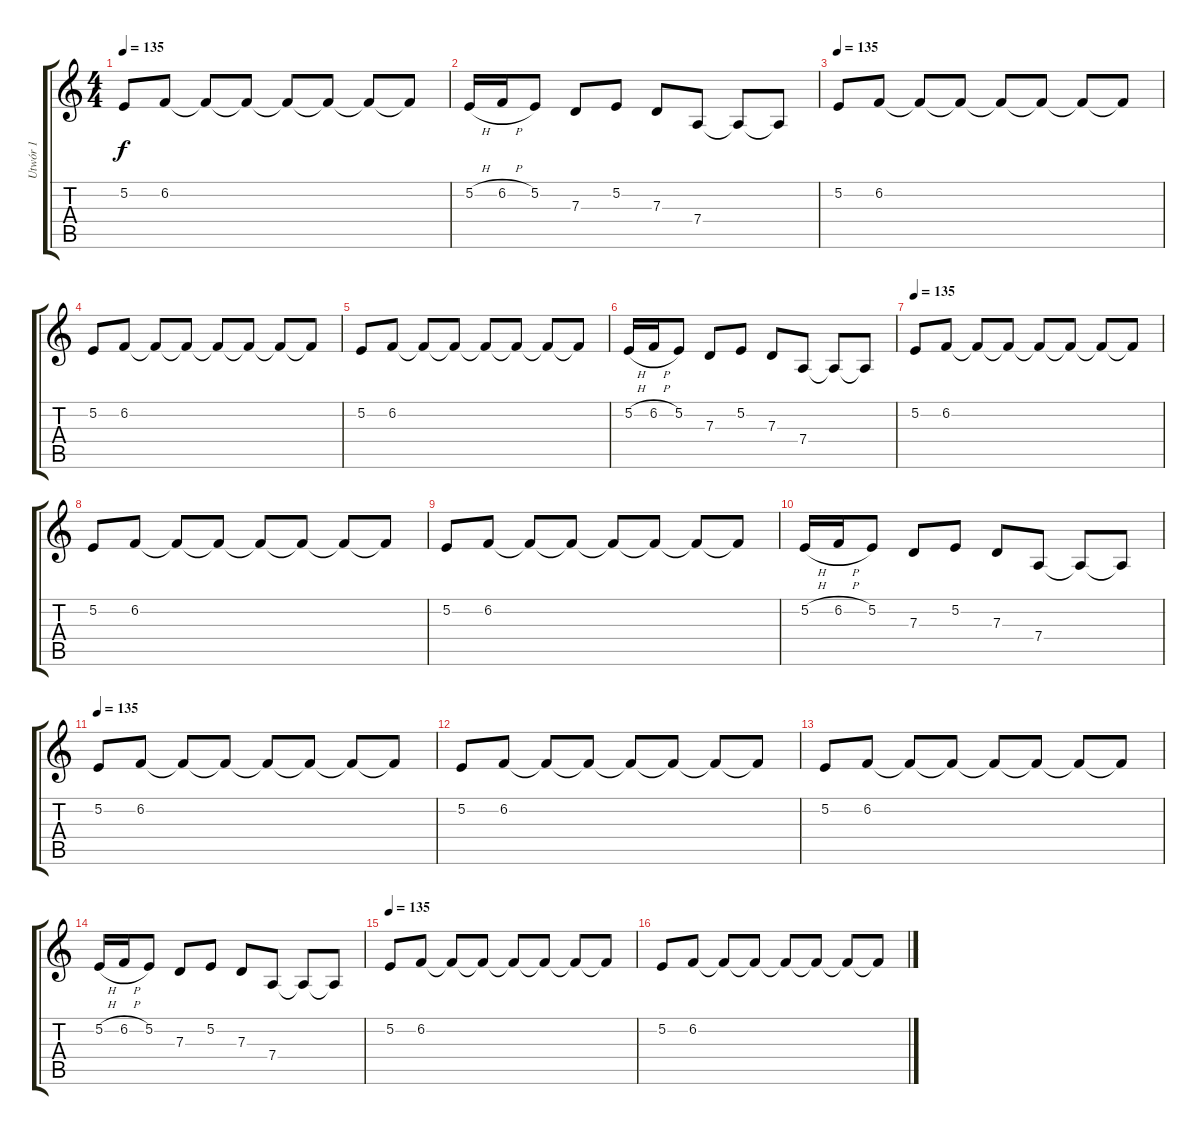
\track ("Utwór 1" "Utwór 1") {instrument churchorgan}
\staff {score tabs}
\tuning (E4 B3 G3 D3 A2 E2) {hide}
\ts (4 4)
\tempo 135
\clef g2
\ks c
5.2.8{dy f volume 16} 6.2.8 6.2{t}.8 6.2{t}.8 6.2{t}.8 6.2{t}.8 6.2{t}.8 6.2{t}.8 |
5.2{h}.16 6.2{h}.16 5.2.8 7.3.8 5.2.8 7.3.8 7.4.8 7.4{t}.8 7.4{t}.8 |
\tempo 135
5.2.8{volume 16} 6.2.8 6.2{t}.8 6.2{t}.8 6.2{t}.8 6.2{t}.8 6.2{t}.8 6.2{t}.8 |
5.2.8{volume 16} 6.2.8 6.2{t}.8 6.2{t}.8 6.2{t}.8 6.2{t}.8 6.2{t}.8 6.2{t}.8 |
5.2.8{volume 16} 6.2.8 6.2{t}.8 6.2{t}.8 6.2{t}.8 6.2{t}.8 6.2{t}.8 6.2{t}.8 |
5.2{h}.16 6.2{h}.16 5.2.8 7.3.8 5.2.8 7.3.8 7.4.8 7.4{t}.8 7.4{t}.8 |
\tempo 135
5.2.8{volume 16} 6.2.8 6.2{t}.8 6.2{t}.8 6.2{t}.8 6.2{t}.8 6.2{t}.8 6.2{t}.8 |
5.2.8{volume 16} 6.2.8 6.2{t}.8 6.2{t}.8 6.2{t}.8 6.2{t}.8 6.2{t}.8 6.2{t}.8 |
5.2.8{volume 16} 6.2.8 6.2{t}.8 6.2{t}.8 6.2{t}.8 6.2{t}.8 6.2{t}.8 6.2{t}.8 |
5.2{h}.16 6.2{h}.16 5.2.8 7.3.8 5.2.8 7.3.8 7.4.8 7.4{t}.8 7.4{t}.8 |
\tempo 135
5.2.8{volume 16} 6.2.8 6.2{t}.8 6.2{t}.8 6.2{t}.8 6.2{t}.8 6.2{t}.8 6.2{t}.8 |
5.2.8{volume 16} 6.2.8 6.2{t}.8 6.2{t}.8 6.2{t}.8 6.2{t}.8 6.2{t}.8 6.2{t}.8 |
5.2.8{volume 16} 6.2.8 6.2{t}.8 6.2{t}.8 6.2{t}.8 6.2{t}.8 6.2{t}.8 6.2{t}.8 |
5.2{h}.16 6.2{h}.16 5.2.8 7.3.8 5.2.8 7.3.8 7.4.8 7.4{t}.8 7.4{t}.8 |
\tempo 135
5.2.8{volume 16} 6.2.8 6.2{t}.8 6.2{t}.8 6.2{t}.8 6.2{t}.8 6.2{t}.8 6.2{t}.8 |
5.2.8{volume 16} 6.2.8 6.2{t}.8 6.2{t}.8 6.2{t}.8 6.2{t}.8 6.2{t}.8 6.2{t}.8
